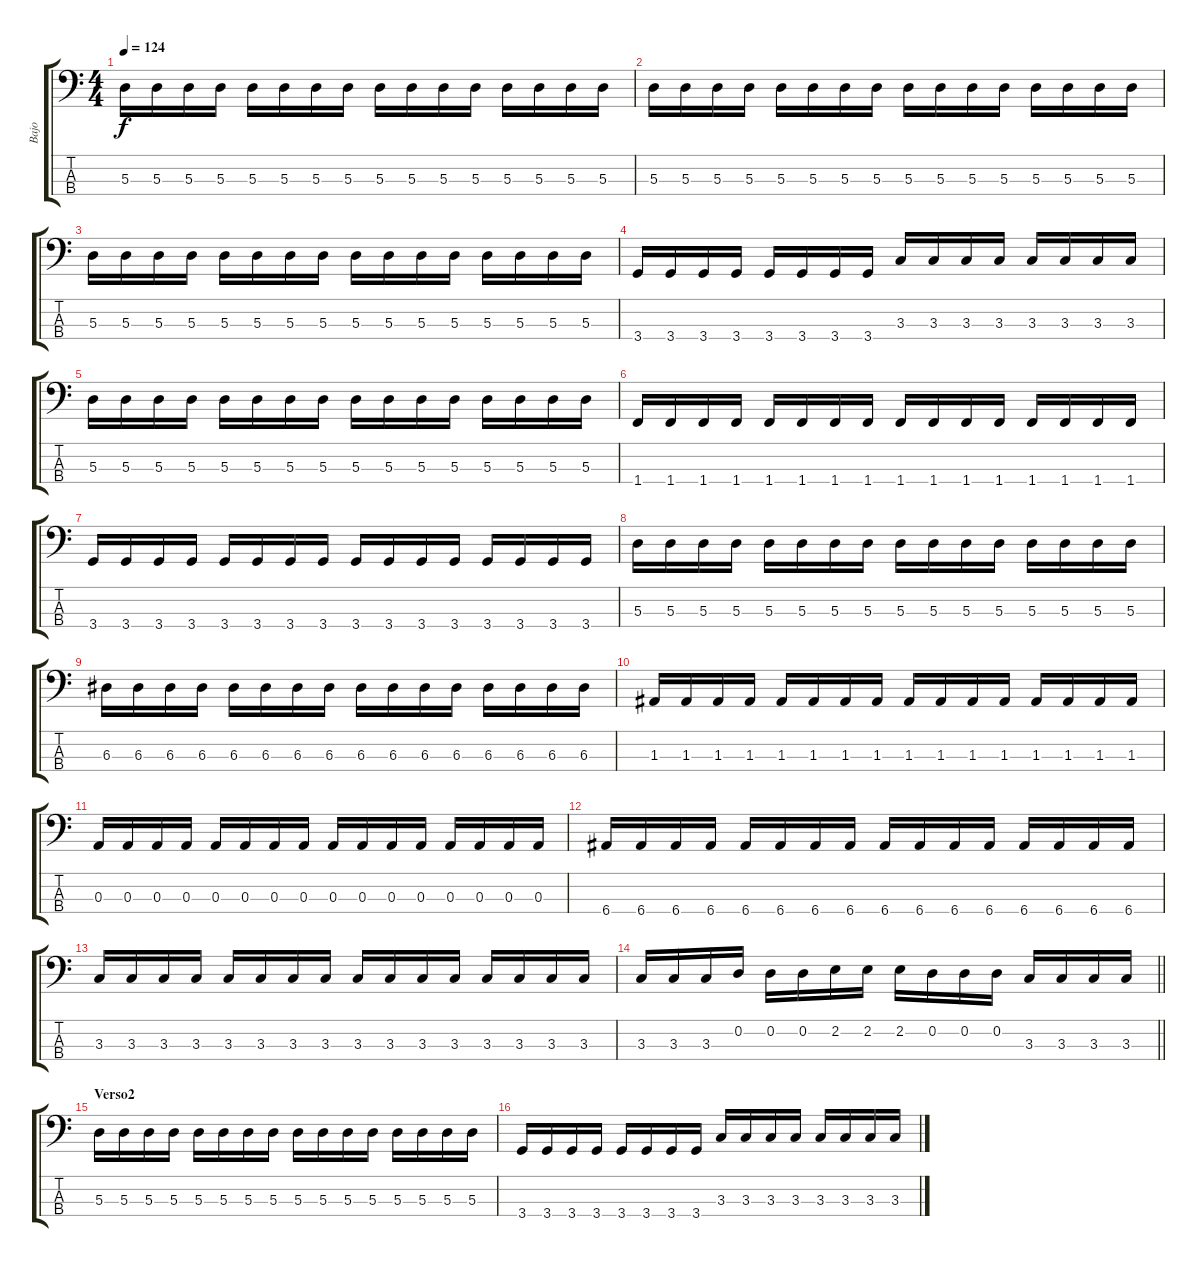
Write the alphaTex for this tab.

\track ("Bajo" "Bajo") {instrument electricbassfinger}
\staff {score tabs}
\tuning (G2 D2 A1 E1) {hide}
\ts (4 4)
\tempo 124
\clef f4
\ks c
5.3.16{dy f} 5.3.16 5.3.16 5.3.16 5.3.16 5.3.16 5.3.16 5.3.16 5.3.16 5.3.16 5.3.16 5.3.16 5.3.16 5.3.16 5.3.16 5.3.16 |
5.3.16 5.3.16 5.3.16 5.3.16 5.3.16 5.3.16 5.3.16 5.3.16 5.3.16 5.3.16 5.3.16 5.3.16 5.3.16 5.3.16 5.3.16 5.3.16 |
5.3.16 5.3.16 5.3.16 5.3.16 5.3.16 5.3.16 5.3.16 5.3.16 5.3.16 5.3.16 5.3.16 5.3.16 5.3.16 5.3.16 5.3.16 5.3.16 |
3.4.16 3.4.16 3.4.16 3.4.16 3.4.16 3.4.16 3.4.16 3.4.16 3.3.16 3.3.16 3.3.16 3.3.16 3.3.16 3.3.16 3.3.16 3.3.16 |
5.3.16 5.3.16 5.3.16 5.3.16 5.3.16 5.3.16 5.3.16 5.3.16 5.3.16 5.3.16 5.3.16 5.3.16 5.3.16 5.3.16 5.3.16 5.3.16 |
1.4.16 1.4.16 1.4.16 1.4.16 1.4.16 1.4.16 1.4.16 1.4.16 1.4.16 1.4.16 1.4.16 1.4.16 1.4.16 1.4.16 1.4.16 1.4.16 |
3.4.16 3.4.16 3.4.16 3.4.16 3.4.16 3.4.16 3.4.16 3.4.16 3.4.16 3.4.16 3.4.16 3.4.16 3.4.16 3.4.16 3.4.16 3.4.16 |
5.3.16 5.3.16 5.3.16 5.3.16 5.3.16 5.3.16 5.3.16 5.3.16 5.3.16 5.3.16 5.3.16 5.3.16 5.3.16 5.3.16 5.3.16 5.3.16 |
6.3.16 6.3.16 6.3.16 6.3.16 6.3.16 6.3.16 6.3.16 6.3.16 6.3.16 6.3.16 6.3.16 6.3.16 6.3.16 6.3.16 6.3.16 6.3.16 |
1.3.16 1.3.16 1.3.16 1.3.16 1.3.16 1.3.16 1.3.16 1.3.16 1.3.16 1.3.16 1.3.16 1.3.16 1.3.16 1.3.16 1.3.16 1.3.16 |
0.3.16 0.3.16 0.3.16 0.3.16 0.3.16 0.3.16 0.3.16 0.3.16 0.3.16 0.3.16 0.3.16 0.3.16 0.3.16 0.3.16 0.3.16 0.3.16 |
6.4.16 6.4.16 6.4.16 6.4.16 6.4.16 6.4.16 6.4.16 6.4.16 6.4.16 6.4.16 6.4.16 6.4.16 6.4.16 6.4.16 6.4.16 6.4.16 |
3.3.16 3.3.16 3.3.16 3.3.16 3.3.16 3.3.16 3.3.16 3.3.16 3.3.16 3.3.16 3.3.16 3.3.16 3.3.16 3.3.16 3.3.16 3.3.16 |
\barLineRight lightlight
3.3.16 3.3.16 3.3.16 0.2.16 0.2.16 0.2.16 2.2.16 2.2.16 2.2.16 0.2.16 0.2.16 0.2.16 3.3.16 3.3.16 3.3.16 3.3.16 |
\section ("" "Verso2")
5.3.16 5.3.16 5.3.16 5.3.16 5.3.16 5.3.16 5.3.16 5.3.16 5.3.16 5.3.16 5.3.16 5.3.16 5.3.16 5.3.16 5.3.16 5.3.16 |
3.4.16 3.4.16 3.4.16 3.4.16 3.4.16 3.4.16 3.4.16 3.4.16 3.3.16 3.3.16 3.3.16 3.3.16 3.3.16 3.3.16 3.3.16 3.3.16
